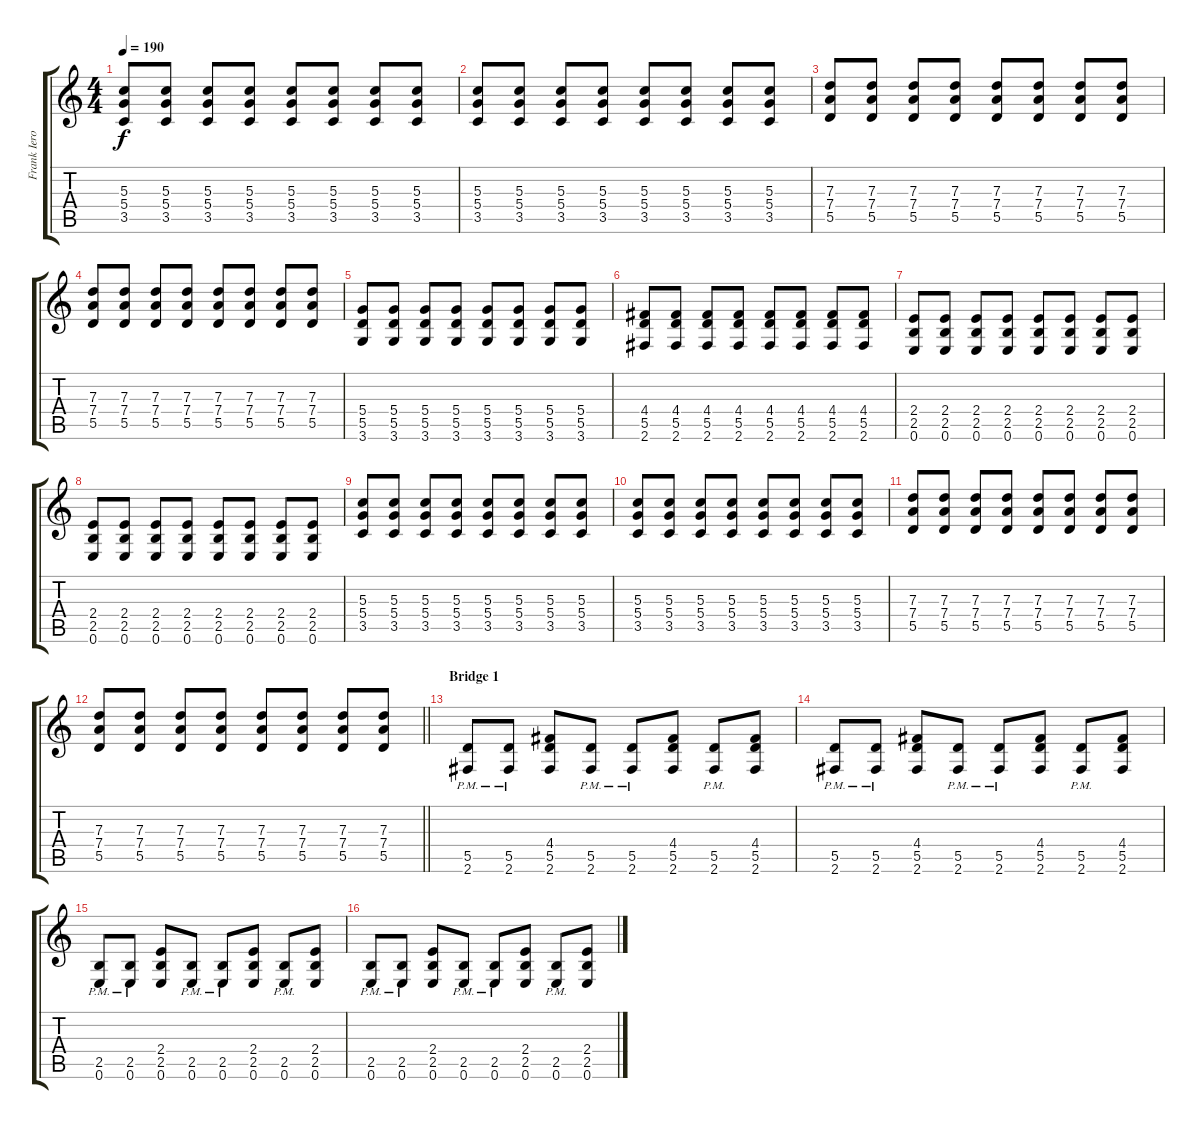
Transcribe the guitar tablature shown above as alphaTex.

\track ("Frank Iero (rhythm guitar)" "Frank Iero") {instrument distortionguitar}
\staff {score tabs}
\tuning (E4 B3 G3 D3 A2 E2) {hide}
\ts (4 4)
\tempo 190
\clef g2
\ks c
(5.3 5.4 3.5).8{dy f} (5.3 5.4 3.5).8 (5.3 5.4 3.5).8 (5.3 5.4 3.5).8 (5.3 5.4 3.5).8 (5.3 5.4 3.5).8 (5.3 5.4 3.5).8 (5.3 5.4 3.5).8 |
(5.3 5.4 3.5).8 (5.3 5.4 3.5).8 (5.3 5.4 3.5).8 (5.3 5.4 3.5).8 (5.3 5.4 3.5).8 (5.3 5.4 3.5).8 (5.3 5.4 3.5).8 (5.3 5.4 3.5).8 |
(7.3 7.4 5.5).8 (7.3 7.4 5.5).8 (7.3 7.4 5.5).8 (7.3 7.4 5.5).8 (7.3 7.4 5.5).8 (7.3 7.4 5.5).8 (7.3 7.4 5.5).8 (7.3 7.4 5.5).8 |
(7.3 7.4 5.5).8 (7.3 7.4 5.5).8 (7.3 7.4 5.5).8 (7.3 7.4 5.5).8 (7.3 7.4 5.5).8 (7.3 7.4 5.5).8 (7.3 7.4 5.5).8 (7.3 7.4 5.5).8 |
(5.4 5.5 3.6).8 (5.4 5.5 3.6).8 (5.4 5.5 3.6).8 (5.4 5.5 3.6).8 (5.4 5.5 3.6).8 (5.4 5.5 3.6).8 (5.4 5.5 3.6).8 (5.4 5.5 3.6).8 |
(4.4 5.5 2.6).8 (4.4 5.5 2.6).8 (4.4 5.5 2.6).8 (4.4 5.5 2.6).8 (4.4 5.5 2.6).8 (4.4 5.5 2.6).8 (4.4 5.5 2.6).8 (4.4 5.5 2.6).8 |
(2.4 2.5 0.6).8 (2.4 2.5 0.6).8 (2.4 2.5 0.6).8 (2.4 2.5 0.6).8 (2.4 2.5 0.6).8 (2.4 2.5 0.6).8 (2.4 2.5 0.6).8 (2.4 2.5 0.6).8 |
(2.4 2.5 0.6).8 (2.4 2.5 0.6).8 (2.4 2.5 0.6).8 (2.4 2.5 0.6).8 (2.4 2.5 0.6).8 (2.4 2.5 0.6).8 (2.4 2.5 0.6).8 (2.4 2.5 0.6).8 |
(5.3 5.4 3.5).8 (5.3 5.4 3.5).8 (5.3 5.4 3.5).8 (5.3 5.4 3.5).8 (5.3 5.4 3.5).8 (5.3 5.4 3.5).8 (5.3 5.4 3.5).8 (5.3 5.4 3.5).8 |
(5.3 5.4 3.5).8 (5.3 5.4 3.5).8 (5.3 5.4 3.5).8 (5.3 5.4 3.5).8 (5.3 5.4 3.5).8 (5.3 5.4 3.5).8 (5.3 5.4 3.5).8 (5.3 5.4 3.5).8 |
(7.3 7.4 5.5).8 (7.3 7.4 5.5).8 (7.3 7.4 5.5).8 (7.3 7.4 5.5).8 (7.3 7.4 5.5).8 (7.3 7.4 5.5).8 (7.3 7.4 5.5).8 (7.3 7.4 5.5).8 |
\barLineRight lightlight
(7.3 7.4 5.5).8 (7.3 7.4 5.5).8 (7.3 7.4 5.5).8 (7.3 7.4 5.5).8 (7.3 7.4 5.5).8 (7.3 7.4 5.5).8 (7.3 7.4 5.5).8 (7.3 7.4 5.5).8 |
\section ("" "Bridge 1")
(5.5{pm} 2.6{pm}).8 (5.5{pm} 2.6{pm}).8 (4.4 5.5 2.6).8 (5.5{pm} 2.6{pm}).8 (5.5{pm} 2.6{pm}).8 (4.4 5.5 2.6).8 (5.5{pm} 2.6{pm}).8 (4.4 5.5 2.6).8 |
(5.5{pm} 2.6{pm}).8 (5.5{pm} 2.6{pm}).8 (4.4 5.5 2.6).8 (5.5{pm} 2.6{pm}).8 (5.5{pm} 2.6{pm}).8 (4.4 5.5 2.6).8 (5.5{pm} 2.6{pm}).8 (4.4 5.5 2.6).8 |
(2.5{pm} 0.6{pm}).8 (2.5{pm} 0.6{pm}).8 (2.4 2.5 0.6).8 (2.5{pm} 0.6{pm}).8 (2.5{pm} 0.6{pm}).8 (2.4 2.5 0.6).8 (2.5{pm} 0.6{pm}).8 (2.4 2.5 0.6).8 |
(2.5{pm} 0.6{pm}).8 (2.5{pm} 0.6{pm}).8 (2.4 2.5 0.6).8 (2.5{pm} 0.6{pm}).8 (2.5{pm} 0.6{pm}).8 (2.4 2.5 0.6).8 (2.5{pm} 0.6{pm}).8 (2.4 2.5 0.6).8
